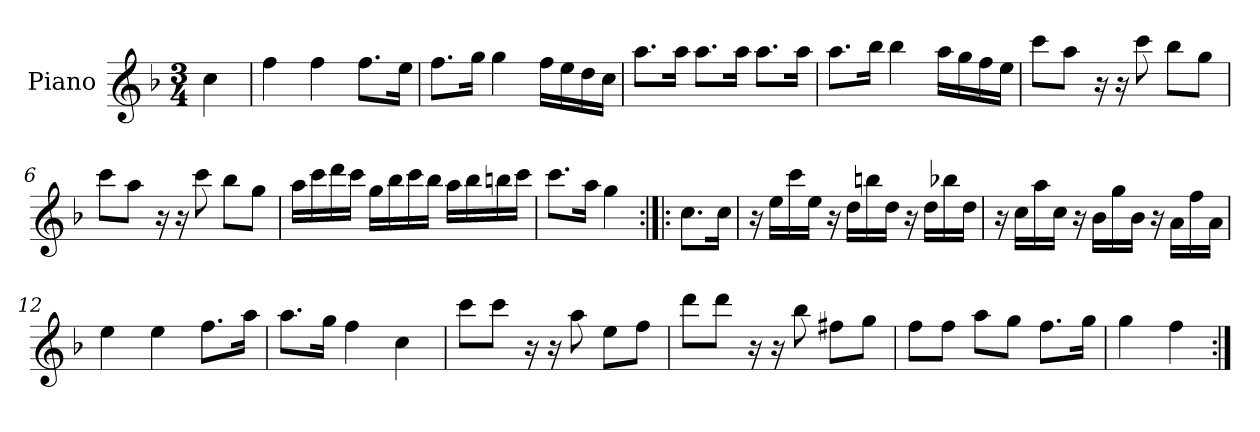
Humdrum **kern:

**kern
*part1
*staff1
*I"Piano
*I'Pno.
*clefG2
*k[b-]
*M3/4
=
4cc\
=1
4ff\
4ff\
8.ff\L
16ee\Jk
=2
8.ff\L
16gg\Jk
4gg\
16ff\LL
16ee\
16dd\
16cc\JJ
=3
8.aa\L
16aa\Jk
8.aa\L
16aa\Jk
8.aa\L
16aa\Jk
=4
8.aa\L
16bb-\Jk
4bb-\
16aa\LL
16gg\
16ff\
16ee\JJ
=5
8ccc\L
8aa\J
16r
16r
8ccc\
8bb-\L
8gg\J
=6
8ccc\L
8aa\J
16r
16r
8ccc\
8bb-\L
8gg\J
=7
16aa\LL
16ccc\
16ddd\
16ccc\JJ
16gg\LL
16bb-\
16ccc\
16bb-\JJ
16aa\LL
16bb-\
16bbn\
16ccc\JJ
=8
8.ccc\L
16aa\Jk
4gg\
=9:|!|:
8.cc\L
16cc\Jk
=10
16r
16ee\LL
16ccc\
16ee\JJ
16r
16dd\LL
16bbn\
16dd\JJ
16r
16dd\LL
16bb-X\
16dd\JJ
=11
16r
16cc\LL
16aa\
16cc\JJ
16r
16b-\LL
16gg\
16b-\JJ
16r
16a\LL
16ff\
16a\JJ
=12
4ee\
4ee\
8.ff\L
16aa\Jk
=13
8.aa\L
16gg\Jk
4ff\
4cc\
=14
8ccc\L
8ccc\J
16r
16r
8aa\
8ee\L
8ff\J
=15
8ddd\L
8ddd\J
16r
16r
8bb-\
8ff#X\L
8gg\J
=16
8ff\L
8ff\J
8aa\L
8gg\J
8.ff\L
16gg\Jk
=17
4gg\
4ff\
=:|!
*-
